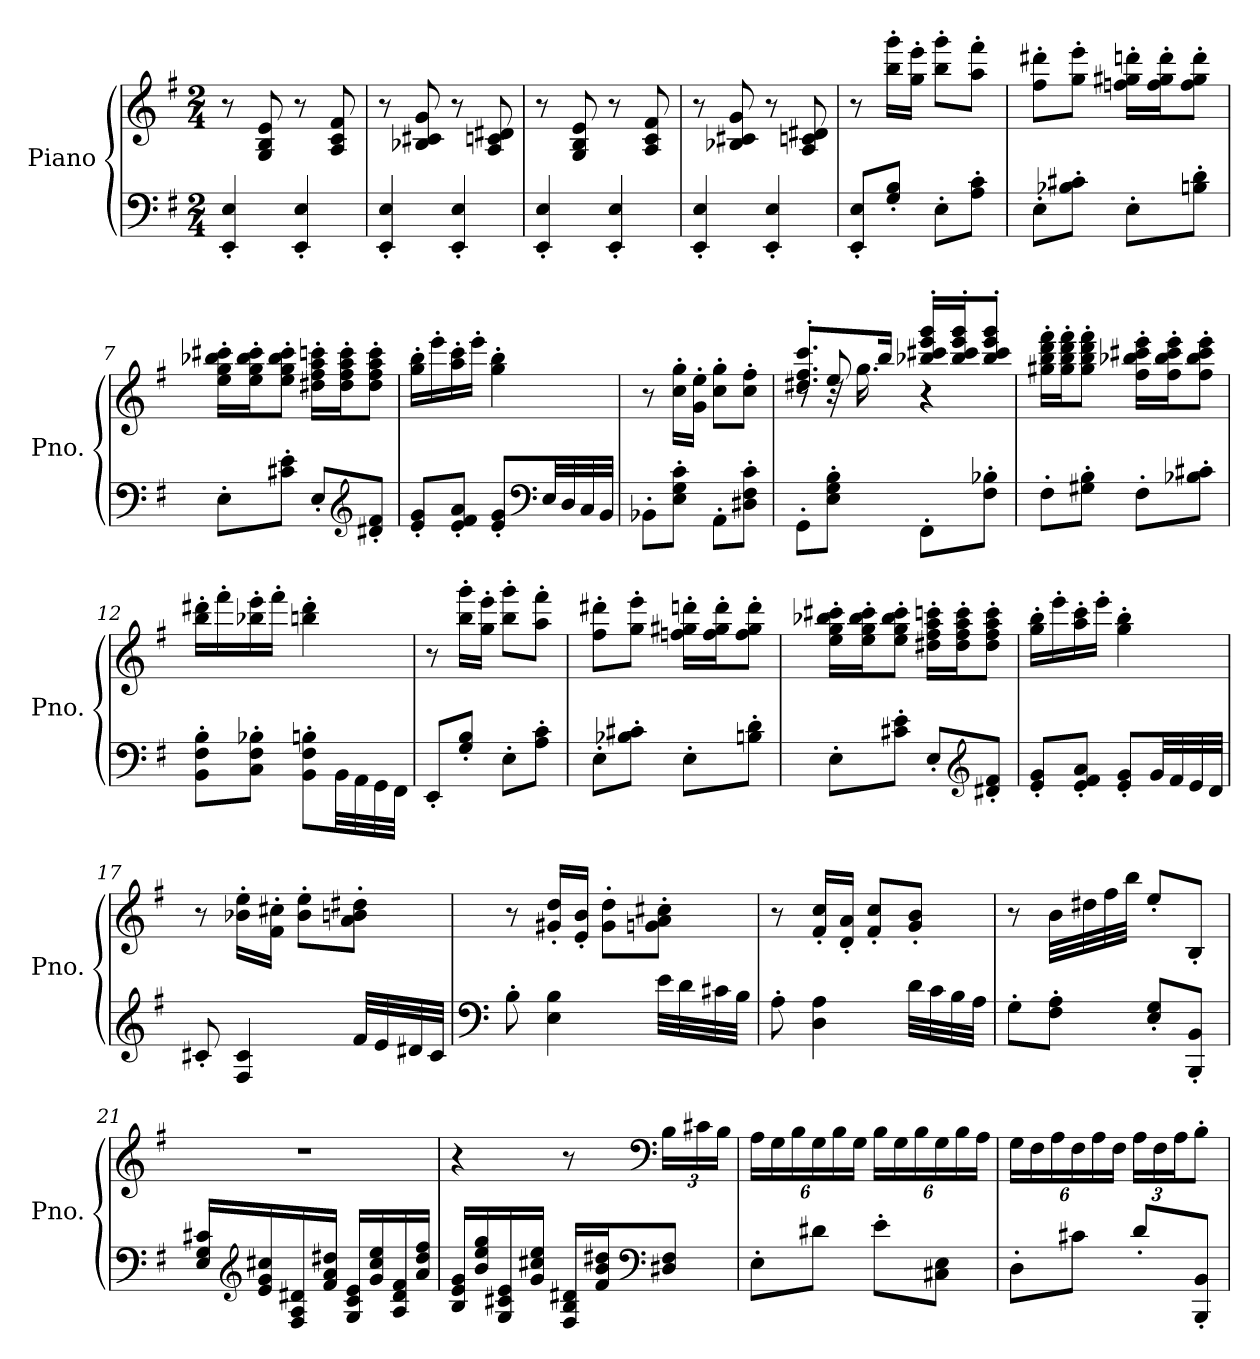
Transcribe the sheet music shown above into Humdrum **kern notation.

**kern	**kern
*part1	*part1
*staff2	*staff1
*I"Piano	*
*I'Pno.	*
*clefF4	*clefG2
*k[f#]	*k[f#]
*M2/4	*M2/4
*MM70	*MM70
=1	=1
4EE/' 4E/'	8r
.	8G/ 8B/ 8e/
4EE/' 4E/'	8r
.	8A/ 8c/ 8f#/
=2	=2
4EE/' 4E/'	8r
.	8B-X/ 8c#X/ 8g/
4EE/' 4E/'	8r
.	8A/ 8cn/ 8d#X/
=3	=3
4EE/' 4E/'	8r
.	8G/ 8B/ 8e/
4EE/' 4E/'	8r
.	8A/ 8c/ 8f#/
=4	=4
4EE/' 4E/'	8r
.	8B-X/ 8c#X/ 8g/
4EE/' 4E/'	8r
.	8A/ 8cn/ 8d#X/
=5	=5
8EE/' 8E/'L	8r
8G/' 8B/'J	16bb\' 16ggg\'LL
.	16gg\' 16eee\'JJ
8E'\L	8bb\' 8ggg\'L
8A\' 8c\'J	8aa\' 8fff#\'J
=6	=6
8E'\L	8ff#\' 8ddd#X\'L
8B-X\' 8c#X\'J	8gg\' 8eee\'J
8E'\L	16ffn\' 16gg#X\' 16dddn\'LL
.	16ff\' 16gg#\' 16ddd\'J
8Bn\' 8d\'J	8ff\' 8gg#\' 8ddd\'J
!!LO:LB:g=z
=7	=7
8E'\L	16ee\' 16gg\' 16bb-X\' 16ccc#X\'LL
.	16ee\' 16gg\' 16bb-\' 16ccc#\'J
8c#X\' 8e\'J	8ee\' 8gg\' 8bb-\' 8ccc#\'J
8E'/L	16dd#X\' 16ff#\' 16aa\' 16cccn\'LL
.	16dd#\' 16ff#\' 16aa\' 16ccc\'J
*clefG2	*
8d#X/' 8f#/'J	8dd#\' 8ff#\' 8aa\' 8ccc\'J
=8	=8
8e/' 8g/'L	16gg\' 16bb\'LL
.	16eee'\
8e/' 8f#/' 8a/'J	16aa\' 16ccc\'
.	16eee'\JJ
8e/' 8g/'L	4gg\' 4bb\'
*clefF4	*
32E/LL	.
32D/	.
32C/	.
32BB/JJJ	.
=9	=9
8BB-X'\L	8r
8E\' 8G\' 8c\'J	16cc\' 16gg\'LL
.	16g\' 16ee\'JJ
8AA'\L	8cc\' 8gg\'L
8D#X\' 8F#\' 8c\'J	8cc\' 8ff#\'J
=10	=10
*	*^
*	*	*^
8GG'\L	8.dd#X/' 8.ff#/' 8.ccc/'L	8r	8r
8E\' 8G\' 8B\'J	.	32r	8ee/
.	.	16.gg\	.
.	16bb/Jk	.	.
8FF#'\L	16bb-X/' 16ccc#X/' 16eee/' 16ggg/'LL	4r	4r
.	16bb-/' 16ccc#/' 16eee/' 16ggg/'J	.	.
8F#\' 8B-X\'J	8bb-/' 8ccc#/' 8eee/' 8ggg/'J	.	.
*	*v	*v	*v
!!LO:LB:g=z
=11	=11
8F#'\L	16gg#X\' 16bb\' 16ddd\' 16fff#\'LL
.	16gg#\' 16bb\' 16ddd\' 16fff#\'J
8G#X\' 8B\'J	8gg#\' 8bb\' 8ddd\' 8fff#\'J
8F#'\L	16ff#\' 16bb-X\' 16ccc#X\' 16eee\'LL
.	16ff#\' 16bb-\' 16ccc#\' 16eee\'J
8B-X\' 8c#X\'J	8ff#\' 8bb-\' 8ccc#\' 8eee\'J
=12	=12
8BB\' 8F#\' 8B\'L	16bb\' 16ddd#X\'LL
.	16fff#'\
8C\' 8F#\' 8B-X\'J	16bb-X\' 16eee\'
.	16fff#'\JJ
8BB\' 8F#\' 8Bn\'L	4bbn\' 4ddd#\'
32BB\LL	.
32AA\	.
32GG\	.
32FF#\JJJ	.
=13	=13
8EE'/L	8r
8G/' 8B/'J	16bb\' 16ggg\'LL
.	16gg\' 16eee\'JJ
8E'\L	8bb\' 8ggg\'L
8A\' 8c\'J	8aa\' 8fff#\'J
=14	=14
8E'\L	8ff#\' 8ddd#X\'L
8B-X\' 8c#X\'J	8gg\' 8eee\'J
8E'\L	16ffn\' 16gg#X\' 16dddn\'LL
.	16ff\' 16gg#\' 16ddd\'J
8Bn\' 8d\'J	8ff\' 8gg#\' 8ddd\'J
!!LO:LB:g=z
=15	=15
8E'\L	16ee\' 16gg\' 16bb-X\' 16ccc#X\'LL
.	16ee\' 16gg\' 16bb-\' 16ccc#\'J
8c#X\' 8e\'J	8ee\' 8gg\' 8bb-\' 8ccc#\'J
8E'/L	16dd#X\' 16ff#\' 16aa\' 16cccn\'LL
.	16dd#\' 16ff#\' 16aa\' 16ccc\'J
*clefG2	*
8d#X/' 8f#/'J	8dd#\' 8ff#\' 8aa\' 8ccc\'J
=16	=16
8e/' 8g/'L	16gg\' 16bb\'LL
.	16eee'\
8e/' 8f#/' 8a/'J	16aa\' 16ccc\'
.	16eee'\JJ
8e/' 8g/'L	4gg\' 4bb\'
32g/LL	.
32f#/	.
32e/	.
32d/JJJ	.
=17	=17
8c#X'/	8r
4F#/ 4c#/	16b-X\' 16ee\'LL
.	16f#\' 16cc#X\'JJ
.	8b-\' 8ee\'L
32f#/LLL	8a\' 8bn\' 8dd#X\'J
32e/	.
32d#X/	.
32c#/JJJ	.
!!LO:LB:g=z
=18	=18
*clefF4	*
8B'\	8r
4E\ 4B\	16g#X/' 16dd/'LL
.	16e/' 16b/'JJ
.	8g#\' 8dd\'L
32e\LLL	8gn\' 8a\' 8cc#X\'J
32d\	.
32c#X\	.
32B\JJJ	.
=19	=19
8A'\	8r
4D\ 4A\	16f#/' 16cc/'LL
.	16d/' 16a/'JJ
.	8f#/' 8cc/'L
32d\LLL	8g/' 8b/'J
32c\	.
32B\	.
32A\JJJ	.
=20	=20
8G'\L	8r
8F#\' 8A\'J	32b\LLL
.	32dd#X\
.	32ff#\
.	32bb\JJJ
8E/' 8G/'L	8ee'/L
8BBB/' 8BB/'J	8B'/J
=21	=21
16E/ 16G/ 16c#X/LL	2r
*clefG2	*
16e/ 16g/ 16cc#X/	.
16F#/ 16A/ 16d#X/	.
16f#/ 16a/ 16dd#X/JJ	.
16G/ 16c#/ 16e/LL	.
16g/ 16cc#/ 16ee/	.
16A/ 16d#/ 16f#/	.
16a/ 16dd#/ 16ff#/JJ	.
!!LO:LB:g=z
=22	=22
16B/ 16e/ 16g/LL	4r
16b/ 16ee/ 16gg/	.
16G/ 16c#X/ 16e/	.
16g/ 16cc#X/ 16ee/JJ	.
16F#/ 16B/ 16d#X/LL	8r
16f#/ 16b/ 16dd#X/J	.
*clefF4	*clefF4
*	*Xbrackettup
8D#X/ 8F#/J	24B\LL
.	24c#X\
.	24B\JJ
=23	=23
8E'\L	24A\LL
.	24G\
.	24B\
8d#X\J	24G\
.	24B\
.	24G\JJ
8e'\L	24B\LL
.	24G\
.	24B\
8C#X\ 8E\J	24G\
.	24B\
.	24A\JJ
=24	=24
8D'\L	24G\LL
.	24F#\
.	24A\
8c#X\J	24F#\
.	24A\
.	24F#\JJ
8d'/L	24A\LL
.	24F#\
.	24A\J
8BBB/' 8BB/'J	8B'\J
=	=
*-	*-
